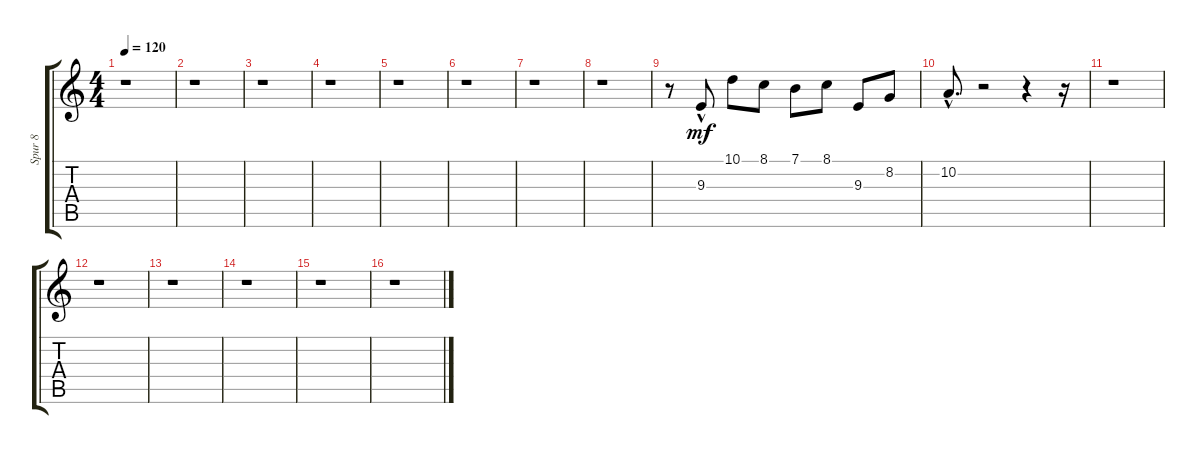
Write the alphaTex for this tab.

\track ("Spur 8" "Spur 8") {instrument tremolostrings}
\staff {score tabs}
\tuning (E4 B3 G3 D3 A2 E2) {hide}
\ts (4 4)
\tempo 120
\clef g2
\ks c
r.1{dy mf} |
r.1 |
r.1 |
r.1 |
r.1 |
r.1 |
r.1 |
r.1 |
r.8 9.3{hac}.8 10.1.8 8.1.8 7.1.8 8.1.8 9.3.8 8.2.8 |
10.2{hac}.8{d} r.2 r.4 r.16 |
r.1 |
r.1 |
r.1 |
r.1 |
r.1 |
r.1
